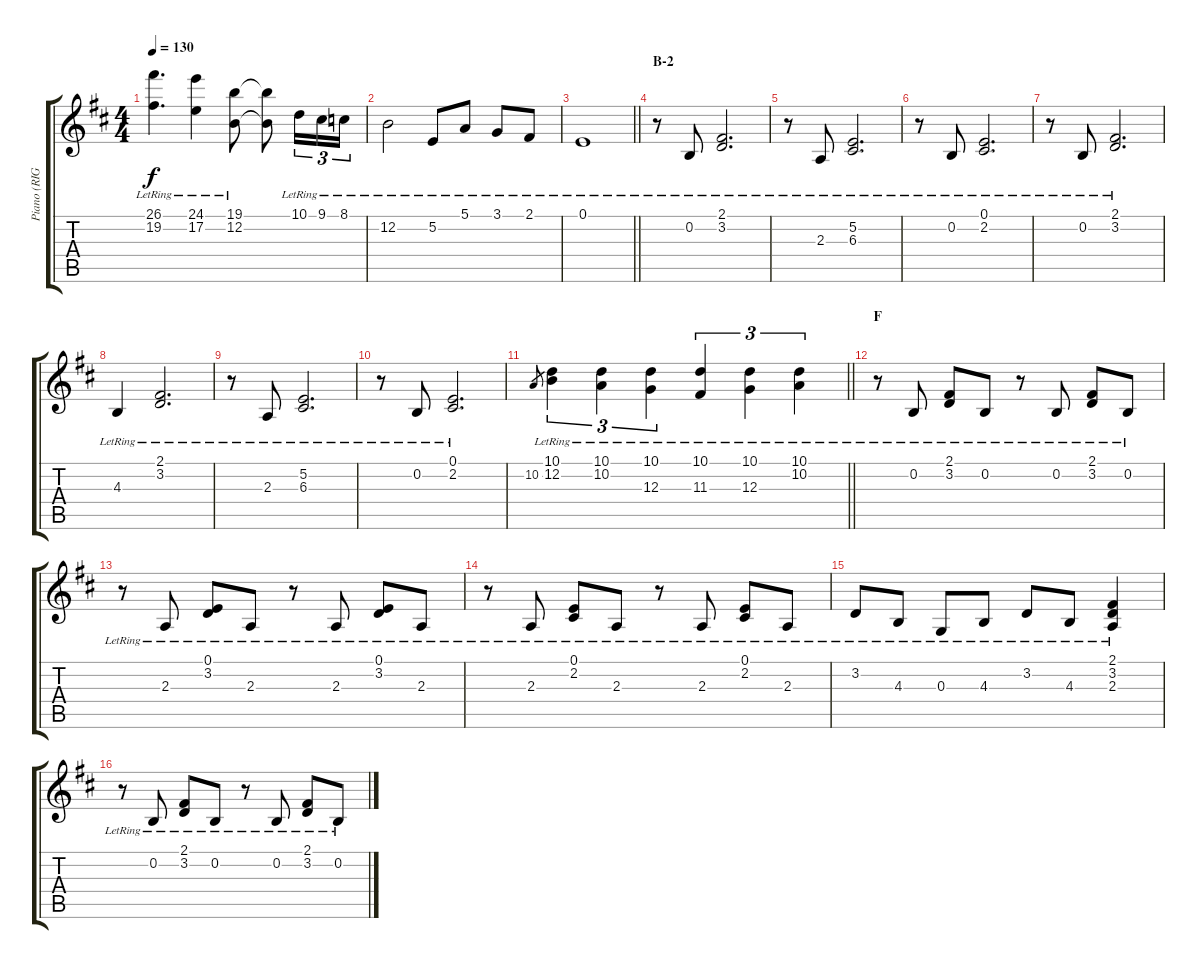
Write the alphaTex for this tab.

\track ("Piano (RIGHT)" "Piano (RIG") {instrument acousticgrandpiano}
\staff {score tabs}
\tuning (E4 B3 G3 D3 A2 E2) {hide}
\ts (4 4)
\tempo 130
\clef g2
\ks d
(26.1{lr} 19.2{lr}).4{d dy f} (24.1{lr} 17.2{lr}).4 (19.1{lr} 12.2{lr}).8 (19.1{t} 12.2{t}).8 10.1{lr}.16{tu (3 2)} 9.1{lr}.16{tu (3 2)} 8.1{lr}.16{tu (3 2)} |
12.2{lr}.2 5.2{lr}.8 5.1{lr}.8 3.1{lr}.8 2.1{lr}.8 |
\barLineRight lightlight
0.1{lr}.1 |
\section ("" "B-2")
r.8 0.2{lr}.8 (2.1{lr} 3.2{lr}).2{d} |
r.8 2.3{lr}.8 (5.2{lr} 6.3{lr}).2{d} |
r.8 0.2{lr}.8 (0.1{lr} 2.2{lr}).2{d} |
r.8 0.2{lr}.8 (2.1{lr} 3.2{lr}).2{d} |
4.3{lr}.4 (2.1{lr} 3.2{lr}).2{d} |
r.8 2.3{lr}.8 (5.2{lr} 6.3{lr}).2{d} |
r.8 0.2{lr}.8 (0.1{lr} 2.2{lr}).2{d} |
\barLineRight lightlight
10.2.8{gr} (10.1{lr} 12.2{lr}).4{tu (3 2)} (10.1{lr} 10.2{lr}).4{tu (3 2)} (10.1{lr} 12.3{lr}).4{tu (3 2)} (10.1{lr} 11.3{lr}).4{tu (3 2)} (10.1{lr} 12.3{lr}).4{tu (3 2)} (10.1{lr} 10.2{lr}).4{tu (3 2)} |
\section ("" "F")
r.8 0.2{lr}.8 (2.1{lr} 3.2{lr}).8 0.2{lr}.8 r.8 0.2{lr}.8 (2.1{lr} 3.2{lr}).8 0.2{lr}.8 |
r.8 2.3{lr}.8 (0.1{lr} 3.2{lr}).8 2.3{lr}.8 r.8 2.3{lr}.8 (0.1{lr} 3.2{lr}).8 2.3{lr}.8 |
r.8 2.3{lr}.8 (0.1{lr} 2.2{lr}).8 2.3{lr}.8 r.8 2.3{lr}.8 (0.1{lr} 2.2{lr}).8 2.3{lr}.8 |
3.2{lr}.8 4.3{lr}.8 0.3{lr}.8 4.3{lr}.8 3.2{lr}.8 4.3{lr}.8 (2.1{lr} 3.2{lr} 2.3{lr}).4 |
r.8 0.2{lr}.8 (2.1{lr} 3.2{lr}).8 0.2{lr}.8 r.8 0.2{lr}.8 (2.1{lr} 3.2{lr}).8 0.2{lr}.8
